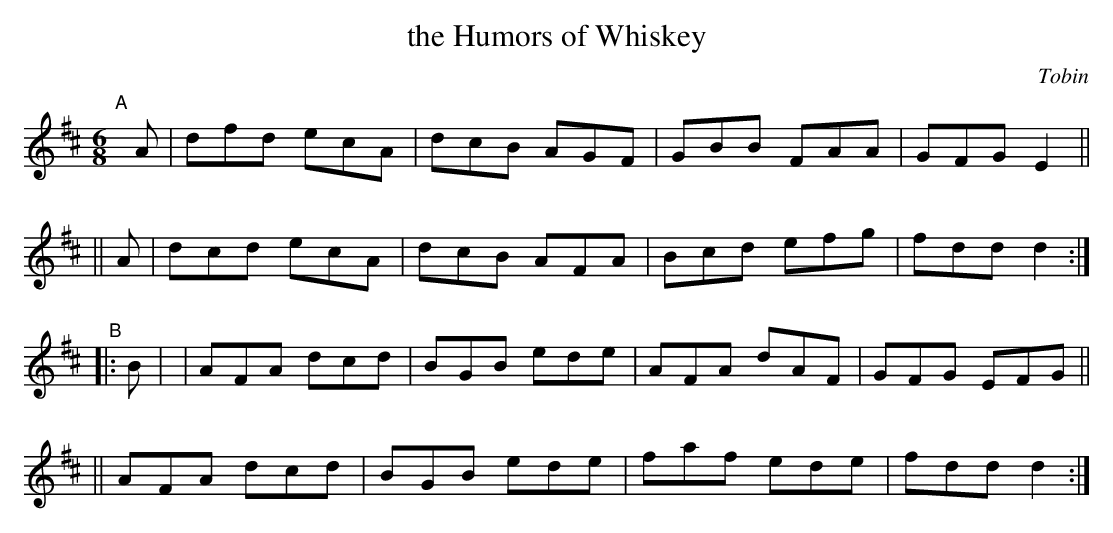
X:1
T: the Humors of Whiskey
C: Tobin
M: 6/8
K: D
"^A"\
[|]A | dfd ecA | dcB AGF | GBB FAA | GFG E2 ||
|| A | dcd ecA | dcB AFA | Bcd efg | fdd d2 :|
"^B"|: B |\
|  AFA dcd | BGB ede | AFA dAF | GFG EFG ||
|| AFA dcd | BGB ede | faf ede | fdd d2 :|
